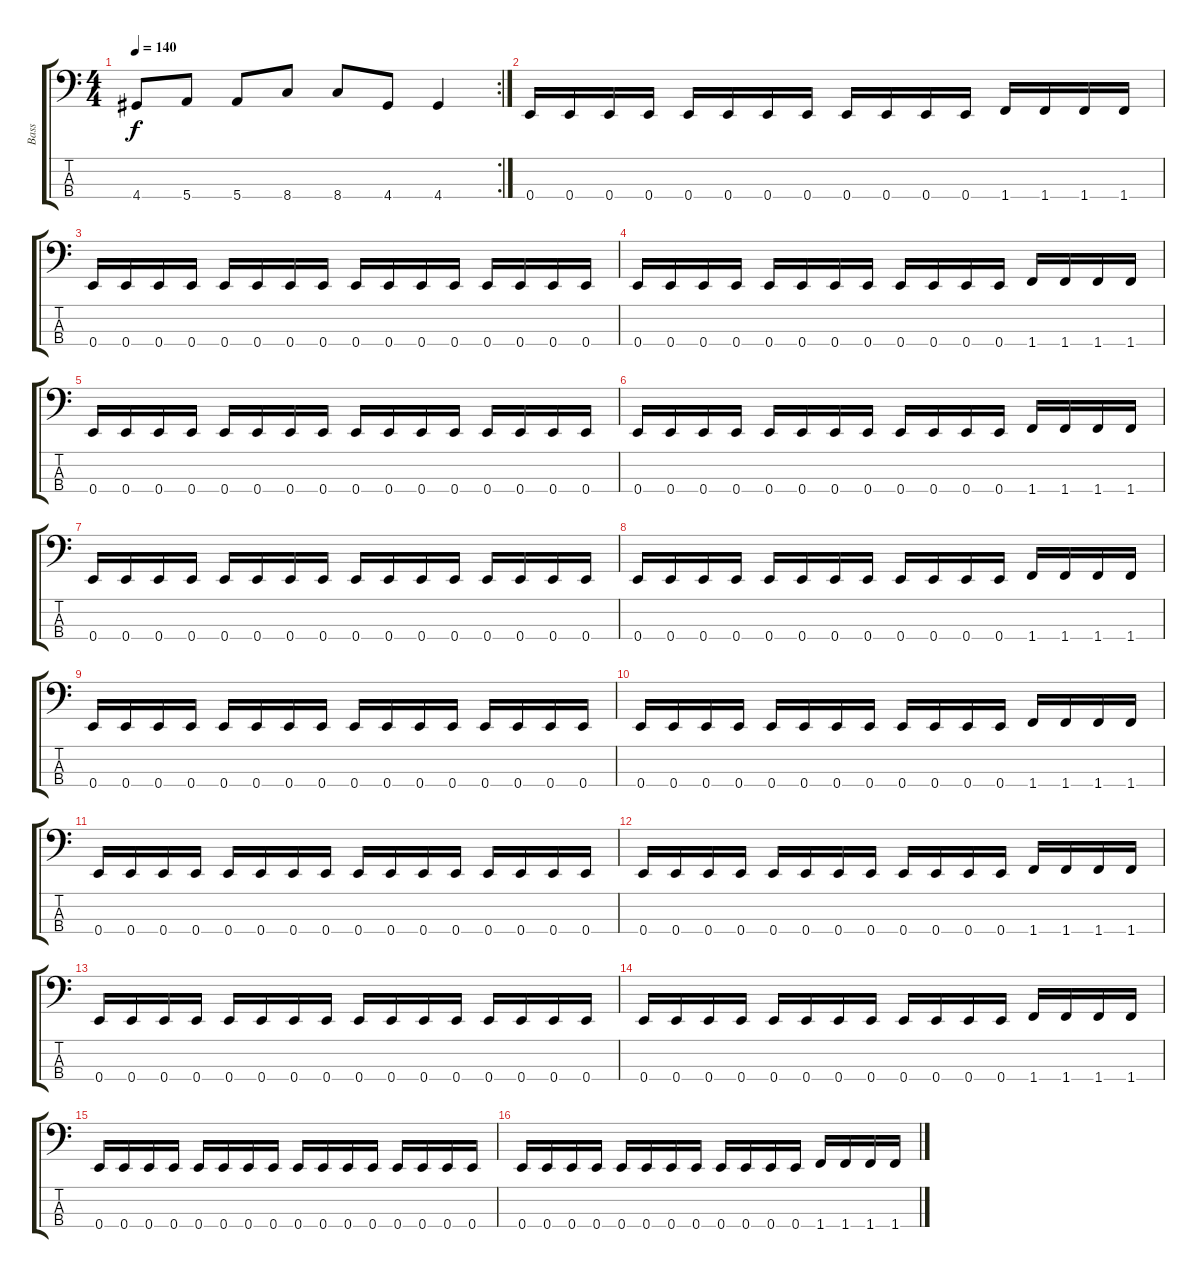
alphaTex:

\track ("Bass" "Bass") {instrument electricbasspick}
\staff {score tabs}
\tuning (G2 D2 A1 E1) {hide}
\rc 2
\ts (4 4)
\tempo 140
\clef f4
\ks c
4.4.8{dy f} 5.4.8 5.4.8 8.4.8 8.4.8 4.4.8 4.4.4 |
0.4.16 0.4.16 0.4.16 0.4.16 0.4.16 0.4.16 0.4.16 0.4.16 0.4.16 0.4.16 0.4.16 0.4.16 1.4.16 1.4.16 1.4.16 1.4.16 |
0.4.16 0.4.16 0.4.16 0.4.16 0.4.16 0.4.16 0.4.16 0.4.16 0.4.16 0.4.16 0.4.16 0.4.16 0.4.16 0.4.16 0.4.16 0.4.16 |
0.4.16 0.4.16 0.4.16 0.4.16 0.4.16 0.4.16 0.4.16 0.4.16 0.4.16 0.4.16 0.4.16 0.4.16 1.4.16 1.4.16 1.4.16 1.4.16 |
0.4.16 0.4.16 0.4.16 0.4.16 0.4.16 0.4.16 0.4.16 0.4.16 0.4.16 0.4.16 0.4.16 0.4.16 0.4.16 0.4.16 0.4.16 0.4.16 |
0.4.16 0.4.16 0.4.16 0.4.16 0.4.16 0.4.16 0.4.16 0.4.16 0.4.16 0.4.16 0.4.16 0.4.16 1.4.16 1.4.16 1.4.16 1.4.16 |
0.4.16 0.4.16 0.4.16 0.4.16 0.4.16 0.4.16 0.4.16 0.4.16 0.4.16 0.4.16 0.4.16 0.4.16 0.4.16 0.4.16 0.4.16 0.4.16 |
0.4.16 0.4.16 0.4.16 0.4.16 0.4.16 0.4.16 0.4.16 0.4.16 0.4.16 0.4.16 0.4.16 0.4.16 1.4.16 1.4.16 1.4.16 1.4.16 |
0.4.16 0.4.16 0.4.16 0.4.16 0.4.16 0.4.16 0.4.16 0.4.16 0.4.16 0.4.16 0.4.16 0.4.16 0.4.16 0.4.16 0.4.16 0.4.16 |
0.4.16 0.4.16 0.4.16 0.4.16 0.4.16 0.4.16 0.4.16 0.4.16 0.4.16 0.4.16 0.4.16 0.4.16 1.4.16 1.4.16 1.4.16 1.4.16 |
0.4.16 0.4.16 0.4.16 0.4.16 0.4.16 0.4.16 0.4.16 0.4.16 0.4.16 0.4.16 0.4.16 0.4.16 0.4.16 0.4.16 0.4.16 0.4.16 |
0.4.16 0.4.16 0.4.16 0.4.16 0.4.16 0.4.16 0.4.16 0.4.16 0.4.16 0.4.16 0.4.16 0.4.16 1.4.16 1.4.16 1.4.16 1.4.16 |
0.4.16 0.4.16 0.4.16 0.4.16 0.4.16 0.4.16 0.4.16 0.4.16 0.4.16 0.4.16 0.4.16 0.4.16 0.4.16 0.4.16 0.4.16 0.4.16 |
0.4.16 0.4.16 0.4.16 0.4.16 0.4.16 0.4.16 0.4.16 0.4.16 0.4.16 0.4.16 0.4.16 0.4.16 1.4.16 1.4.16 1.4.16 1.4.16 |
0.4.16 0.4.16 0.4.16 0.4.16 0.4.16 0.4.16 0.4.16 0.4.16 0.4.16 0.4.16 0.4.16 0.4.16 0.4.16 0.4.16 0.4.16 0.4.16 |
0.4.16 0.4.16 0.4.16 0.4.16 0.4.16 0.4.16 0.4.16 0.4.16 0.4.16 0.4.16 0.4.16 0.4.16 1.4.16 1.4.16 1.4.16 1.4.16
